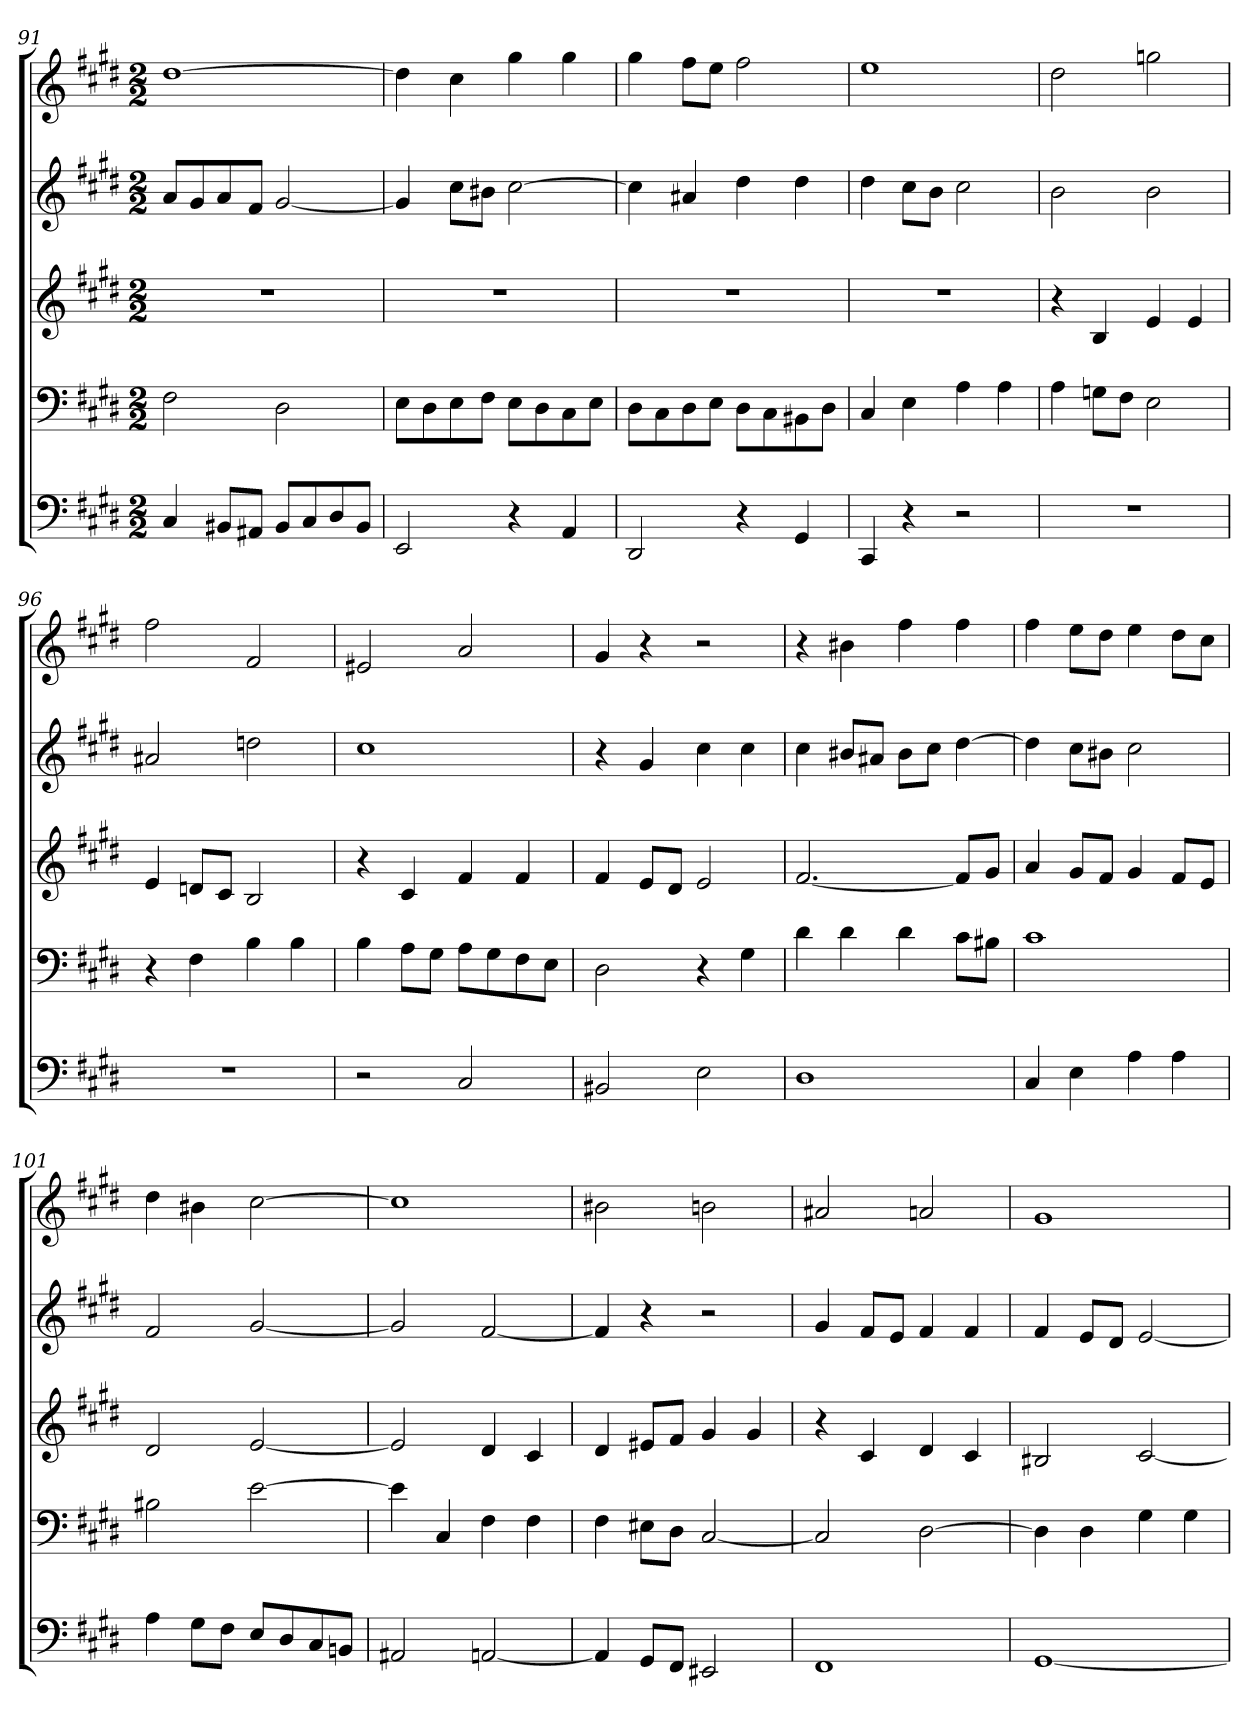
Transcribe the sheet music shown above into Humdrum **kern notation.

**kern	**kern	**kern	**kern	**kern
*part5	*part4	*part3	*part2	*part1
*staff5	*staff4	*staff3	*staff2	*staff1
*clefF4	*clefF4	*clefG2	*clefG2	*clefG2
*k[f#c#g#d#]	*k[f#c#g#d#]	*k[f#c#g#d#]	*k[f#c#g#d#]	*k[f#c#g#d#]
*c#:	*c#:	*c#:	*c#:	*c#:
*M2/2	*M2/2	*M2/2	*M2/2	*M2/2
=91	=91	=91	=91	=91
4C#	2F#	1r	8a/L	[1dd#
.	.	.	8g#/	.
8BB#X/L	.	.	8a/	.
8AA#X/J	.	.	8f#/J	.
8BB#/L	2D#	.	[2g#	.
8C#/	.	.	.	.
8D#/	.	.	.	.
8BB#/J	.	.	.	.
=92	=92	=92	=92	=92
2EE	8E\L	1r	4g#]	4dd#]
.	8D#\	.	.	.
.	8E\	.	8cc#\L	4cc#
.	8F#\J	.	8b#X\J	.
4r	8E\L	.	[2cc#	4gg#
.	8D#\	.	.	.
4AA	8C#\	.	.	4gg#
.	8E\J	.	.	.
=93	=93	=93	=93	=93
2DD#	8D#\L	1r	4cc#]	4gg#
.	8C#\	.	.	.
.	8D#\	.	4a#X	8ff#\L
.	8E\J	.	.	8ee\J
4r	8D#\L	.	4dd#	2ff#
.	8C#\	.	.	.
4GG#	8BB#X\	.	4dd#	.
.	8D#\J	.	.	.
=94	=94	=94	=94	=94
4CC#	4C#	1r	4dd#	1ee
4r	4E	.	8cc#\L	.
.	.	.	8b\J	.
2r	4A	.	2cc#	.
.	4A	.	.	.
=95	=95	=95	=95	=95
1r	4A	4r	2b	2dd#
.	8Gn\L	4B	.	.
.	8F#\J	.	.	.
.	2E	4e	2b	2ggn
.	.	4e	.	.
=96	=96	=96	=96	=96
1r	4r	4e	2a#X	2ff#
.	4F#	8dn/L	.	.
.	.	8c#/J	.	.
.	4B	2B	2ddn	2f#
.	4B	.	.	.
=97	=97	=97	=97	=97
2r	4B	4r	1cc#	2e#X
.	8A\L	4c#	.	.
.	8G#\J	.	.	.
2C#	8A\L	4f#	.	2a
.	8G#\	.	.	.
.	8F#\	4f#	.	.
.	8E\J	.	.	.
=98	=98	=98	=98	=98
2BB#X	2D#	4f#	4r	4g#
.	.	8e/L	4g#	4r
.	.	8d#/J	.	.
2E	4r	2e	4cc#	2r
.	4G#	.	4cc#	.
=99	=99	=99	=99	=99
1D#	4d#	[2.f#	4cc#	4r
.	4d#	.	8b#X/L	4b#X
.	.	.	8a#X/J	.
.	4d#	.	8b#\L	4ff#
.	.	.	8cc#\J	.
.	8c#\L	8f#/L]	[4dd#	4ff#
.	8B#X\J	8g#/J	.	.
=100	=100	=100	=100	=100
4C#	1c#	4a	4dd#]	4ff#
4E	.	8g#/L	8cc#\L	8ee\L
.	.	8f#/J	8b#X\J	8dd#\J
4A	.	4g#	2cc#	4ee
4A	.	8f#/L	.	8dd#\L
.	.	8e/J	.	8cc#\J
=101	=101	=101	=101	=101
4A	2B#X	2d#	2f#	4dd#
8G#\L	.	.	.	4b#X
8F#\J	.	.	.	.
8E/L	[2e	[2e	[2g#	[2cc#
8D#/	.	.	.	.
8C#/	.	.	.	.
8BBn/J	.	.	.	.
=102	=102	=102	=102	=102
2AA#X	4e]	2e]	2g#]	1cc#]
.	4C#	.	.	.
[2AAn	4F#	4d#	[2f#	.
.	4F#	4c#	.	.
=103	=103	=103	=103	=103
4AA]	4F#	4d#	4f#]	2b#X
8GG#/L	8E#X\L	8e#X/L	4r	.
8FF#/J	8D#\J	8f#/J	.	.
2EE#X	[2C#	4g#	2r	2bn
.	.	4g#	.	.
=104	=104	=104	=104	=104
1FF#	2C#]	4r	4g#	2a#X
.	.	4c#	8f#/L	.
.	.	.	8e/J	.
.	[2D#	4d#	4f#	2an
.	.	4c#	4f#	.
=105	=105	=105	=105	=105
[1GG#	4D#]	2B#X	4f#	1g#
.	4D#	.	8e/L	.
.	.	.	8d#/J	.
.	4G#	[2c#	[2e	.
.	4G#	.	.	.
=	=	=	=	=
*-	*-	*-	*-	*-
